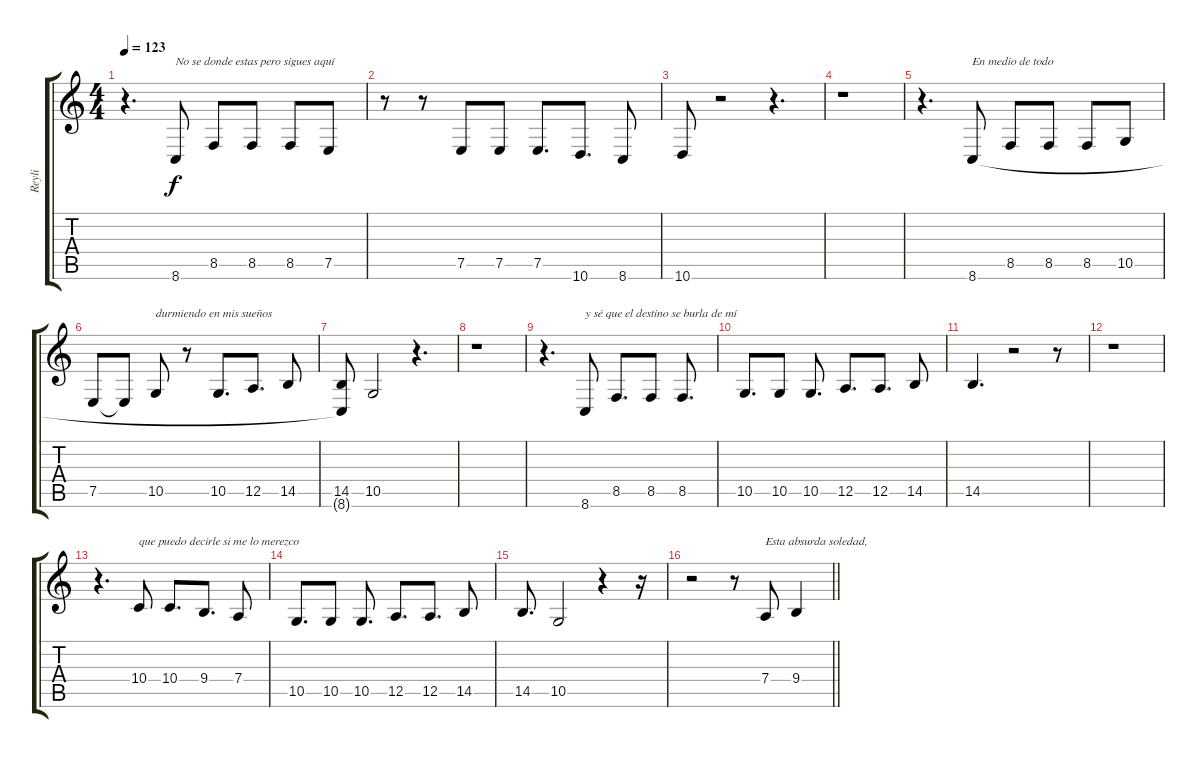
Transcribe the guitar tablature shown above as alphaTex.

\track ("Reyli" "Reyli") {instrument cello}
\staff {score tabs}
\tuning (E4 B3 G3 D3 A2 E2) {hide}
\ts (4 4)
\tempo 123
\clef g2
\ks c
r.4{d dy f} 8.6.8{txt "No se donde estas pero sigues aquí"} 8.5.8 8.5.8 8.5.8 7.5.8 |
r.8 r.8 7.5.8 7.5.8 7.5.8{d} 10.6.8{d} 8.6.8 |
10.6.8 r.2 r.4{d} |
r.1 |
r.4{d} 8.6.8{txt "En medio de todo"} 8.5.8 8.5.8 8.5.8 10.5.8 |
7.5.8 7.5{t}.8 10.5.8{txt "durmiendo en mis sueños"} r.8 10.5.8{d} 12.5.8{d} 14.5.8 |
(14.5 8.6{t}).8 10.5.2 r.4{d} |
r.1 |
r.4{d} 8.6.8{txt "y sé que el destino se burla de mí"} 8.5.8{d} 8.5.8 8.5.8{d} |
10.5.8{d} 10.5.8 10.5.8{d} 12.5.8{d} 12.5.8{d} 14.5.8 |
14.5.4{d} r.2 r.8 |
r.1 |
r.4{d} 10.4.8{txt "que puedo decirle si me lo merezco"} 10.4.8{d} 9.4.8{d} 7.4.8 |
10.5.8{d} 10.5.8 10.5.8{d} 12.5.8{d} 12.5.8{d} 14.5.8 |
14.5.8{d} 10.5.2 r.4 r.16 |
\barLineRight lightlight
r.2 r.8 7.4.8{txt "Esta absurda soledad, "} 9.4.4
